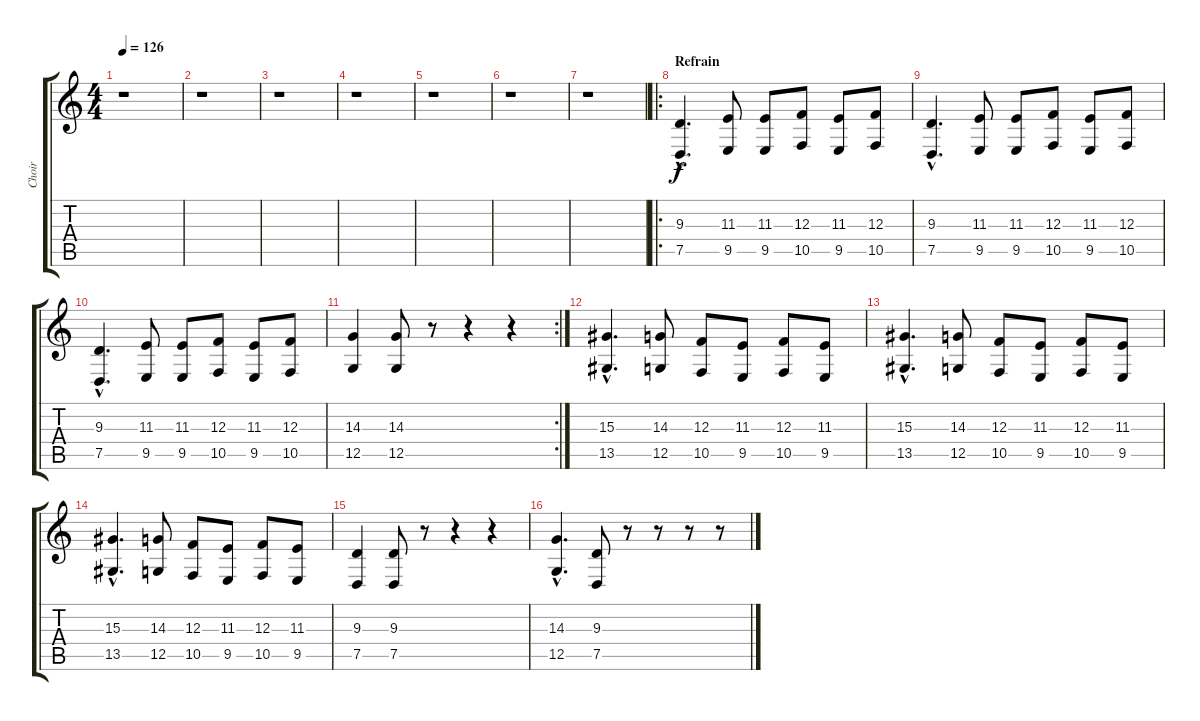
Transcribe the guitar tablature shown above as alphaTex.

\track ("Choir" "Choir") {instrument voiceoohs}
\staff {score tabs}
\tuning (D4 A3 F3 C3 G2 D2) {hide}
\ts (4 4)
\tempo 126
\clef g2
\ks c
r.1{dy f} |
r.1 |
r.1 |
r.1 |
r.1 |
r.1 |
r.1 |
\ro
\section ("" "Refrain")
(9.3{hac} 7.5{hac}).4{d} (11.3 9.5).8 (11.3 9.5).8 (12.3 10.5).8 (11.3 9.5).8 (12.3 10.5).8 |
(9.3{hac} 7.5{hac}).4{d} (11.3 9.5).8 (11.3 9.5).8 (12.3 10.5).8 (11.3 9.5).8 (12.3 10.5).8 |
(9.3{hac} 7.5{hac}).4{d} (11.3 9.5).8 (11.3 9.5).8 (12.3 10.5).8 (11.3 9.5).8 (12.3 10.5).8 |
\rc 2
(14.3 12.5).4 (14.3 12.5).8 r.8 r.4 r.4 |
(15.3{hac} 13.5{hac}).4{d} (14.3 12.5).8 (12.3 10.5).8 (11.3 9.5).8 (12.3 10.5).8 (11.3 9.5).8 |
(15.3{hac} 13.5{hac}).4{d} (14.3 12.5).8 (12.3 10.5).8 (11.3 9.5).8 (12.3 10.5).8 (11.3 9.5).8 |
(15.3{hac} 13.5{hac}).4{d} (14.3 12.5).8 (12.3 10.5).8 (11.3 9.5).8 (12.3 10.5).8 (11.3 9.5).8 |
(9.3 7.5).4 (9.3 7.5).8 r.8 r.4 r.4 |
(14.3{hac} 12.5{hac}).4{d} (9.3 7.5).8 r.8 r.8 r.8 r.8
